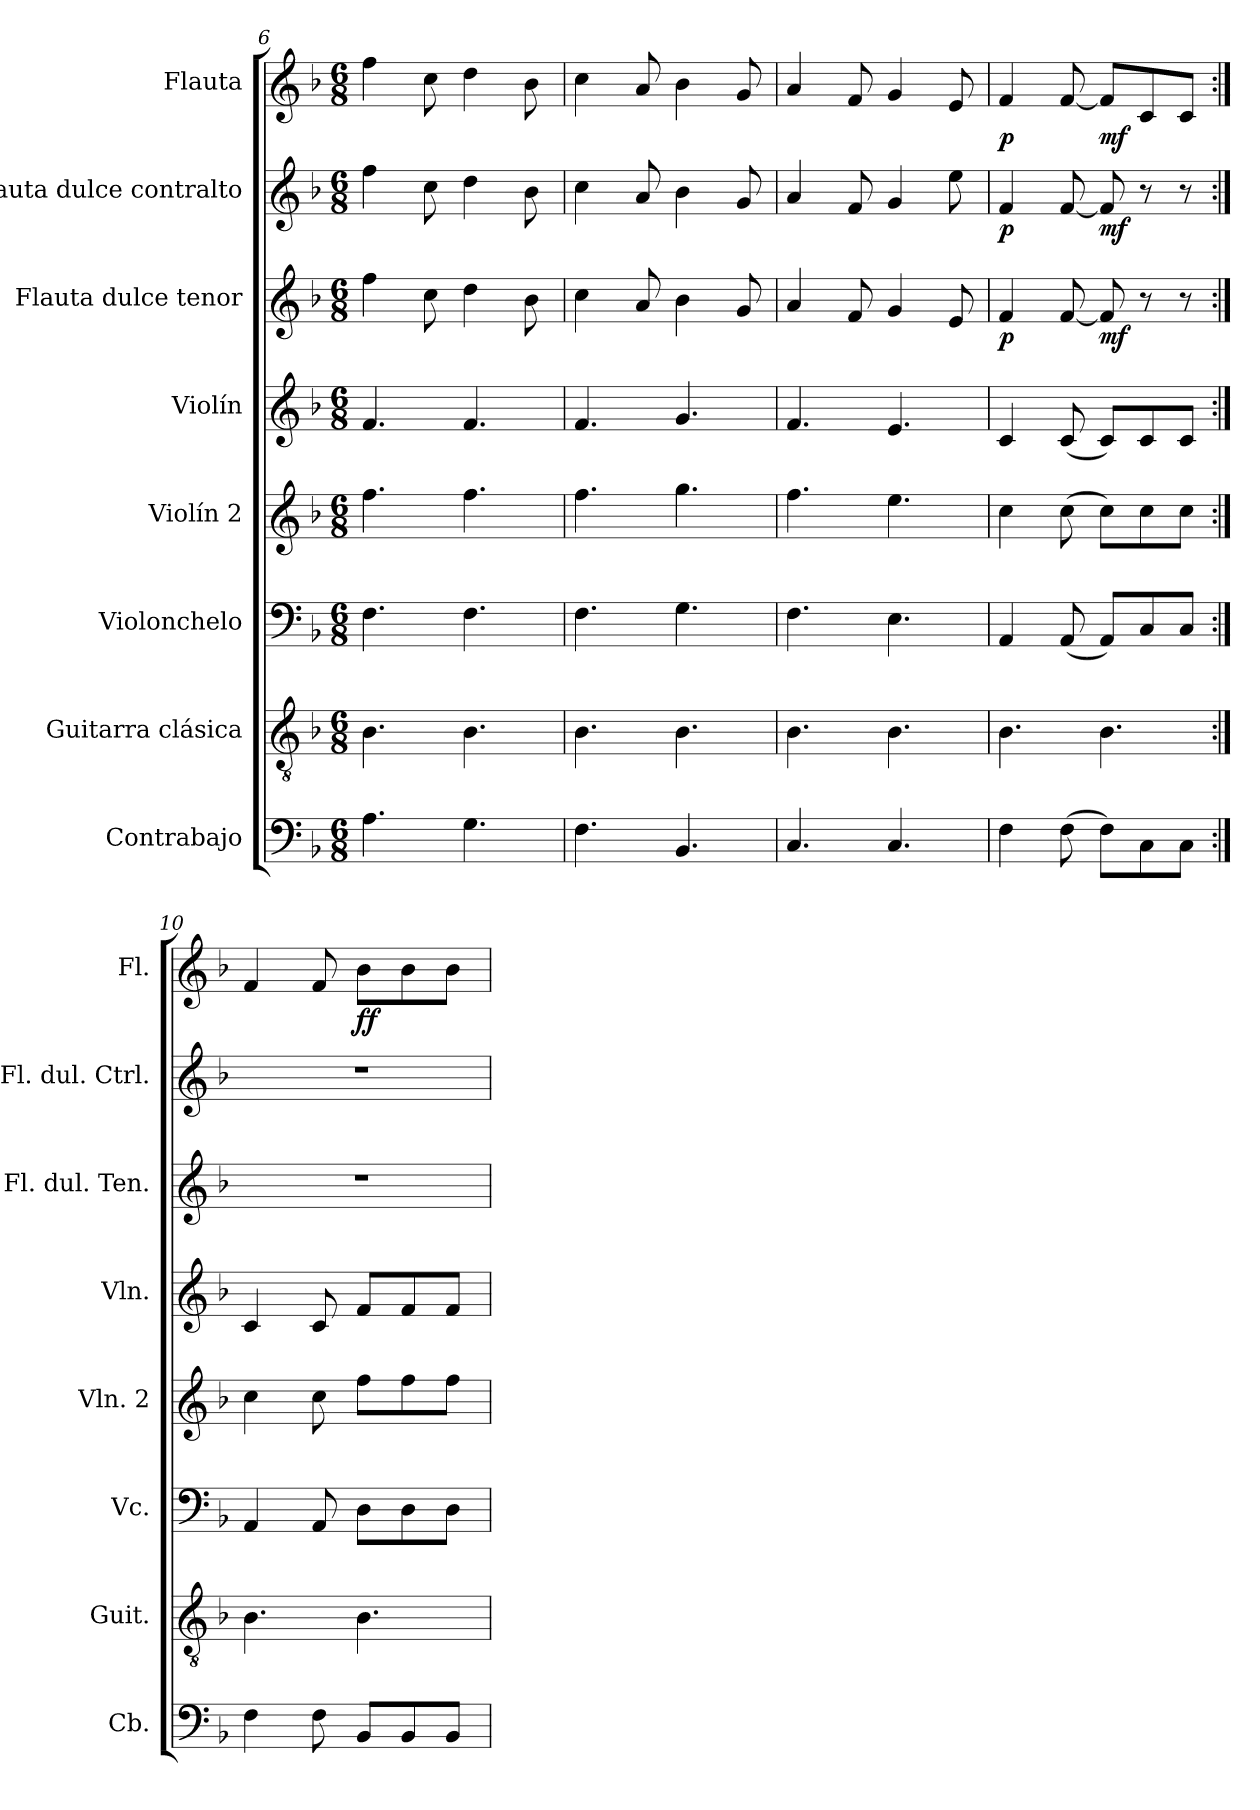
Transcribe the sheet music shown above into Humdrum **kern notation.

**kern	**kern	**kern	**kern	**kern	**kern	**dynam	**kern	**dynam	**kern	**dynam
*part8	*part7	*part6	*part5	*part4	*part3	*part3	*part2	*part2	*part1	*part1
*staff8	*staff7	*staff6	*staff5	*staff4	*staff3	*staff3	*staff2	*staff2	*staff1	*staff1
*I"Contrabajo	*I"Guitarra clásica	*I"Violonchelo	*I"Violín 2	*I"Violín	*I"Flauta dulce tenor	*	*I"Flauta dulce contralto	*	*I"Flauta	*
*I'Cb.	*I'Guit.	*I'Vc.	*I'Vln. 2	*I'Vln.	*I'Fl. dul. Ten.	*	*I'Fl. dul. Ctrl.	*	*I'Fl.	*
!!LO:LB:g=z
*clefF4	*clefGv2	*clefF4	*clefG2	*clefG2	*clefG2	*	*clefG2	*	*clefG2	*
*ITrd7c12	*	*	*	*	*	*	*	*	*	*
*k[b-]	*k[b-]	*k[b-]	*k[b-]	*k[b-]	*k[b-]	*	*k[b-]	*	*k[b-]	*
*M6/8	*M6/8	*M6/8	*M6/8	*M6/8	*M6/8	*	*M6/8	*	*M6/8	*
=6	=6	=6	=6	=6	=6	=6	=6	=6	=6	=6
4.AA\	4.B-	4.F\	4.ff\	4.f/	4ff\	.	4ff\	.	4ff\	.
.	.	.	.	.	8cc\	.	8cc\	.	8cc\	.
4.GG\	4.B-	4.F\	4.ff\	4.f/	4dd\	.	4dd\	.	4dd\	.
.	.	.	.	.	8b-\	.	8b-\	.	8b-\	.
=7	=7	=7	=7	=7	=7	=7	=7	=7	=7	=7
4.FF\	4.B-	4.F\	4.ff\	4.f/	4cc\	.	4cc\	.	4cc\	.
.	.	.	.	.	8a/	.	8a/	.	8a/	.
4.BBB-/	4.B-	4.G\	4.gg\	4.g/	4b-\	.	4b-\	.	4b-\	.
.	.	.	.	.	8g/	.	8g/	.	8g/	.
=8	=8	=8	=8	=8	=8	=8	=8	=8	=8	=8
4.CC/	4.B-	4.F\	4.ff\	4.f/	4a/	.	4a/	.	4a/	.
.	.	.	.	.	8f/	.	8f/	.	8f/	.
4.CC/	4.B-	4.E\	4.ee\	4.e/	4g/	.	4g/	.	4g/	.
.	.	.	.	.	8e/	.	8ee\	.	8e/	.
=9	=9	=9	=9	=9	=9	=9	=9	=9	=9	=9
!	!	!	!	!	!	!LO:DY:b	!	!LO:DY:b	!	!LO:DY:b
4FF\	4.B-	4AA/	4cc\	4c/	4f/	p	4f/	p	4f/	p
(8FF\	.	(8AA/	(8cc\	(8c/	[8f/	.	[8f/	.	[8f/	.
!	!	!	!	!	!	!LO:DY:b	!	!LO:DY:b	!	!LO:DY:b
8FF\L)	4.B-	8AA/L)	8cc\L)	8c/L)	8f/]	mf	8f/]	mf	8f/L]	mf
8CC\	.	8C/	8cc\	8c/	8r	.	8r	.	8c/	.
8CC\J	.	8C/J	8cc\J	8c/J	8r	.	8r	.	8c/J	.
=10:|!	=10:|!	=10:|!	=10:|!	=10:|!	=10:|!	=10:|!	=10:|!	=10:|!	=10:|!	=10:|!
4FF\	4.B-	4AA/	4cc\	4c/	2.r	.	2.r	.	4f/	.
8FF\	.	8AA/	8cc\	8c/	.	.	.	.	8f/	.
!	!	!	!	!	!	!	!	!	!	!LO:DY:b
8BBB-/L	4.B-	8D\L	8ff\L	8f/L	.	.	.	.	8b-\L	ff
8BBB-/	.	8D\	8ff\	8f/	.	.	.	.	8b-\	.
8BBB-/J	.	8D\J	8ff\J	8f/J	.	.	.	.	8b-\J	.
=	=	=	=	=	=	=	=	=	=	=
*-	*-	*-	*-	*-	*-	*-	*-	*-	*-	*-
